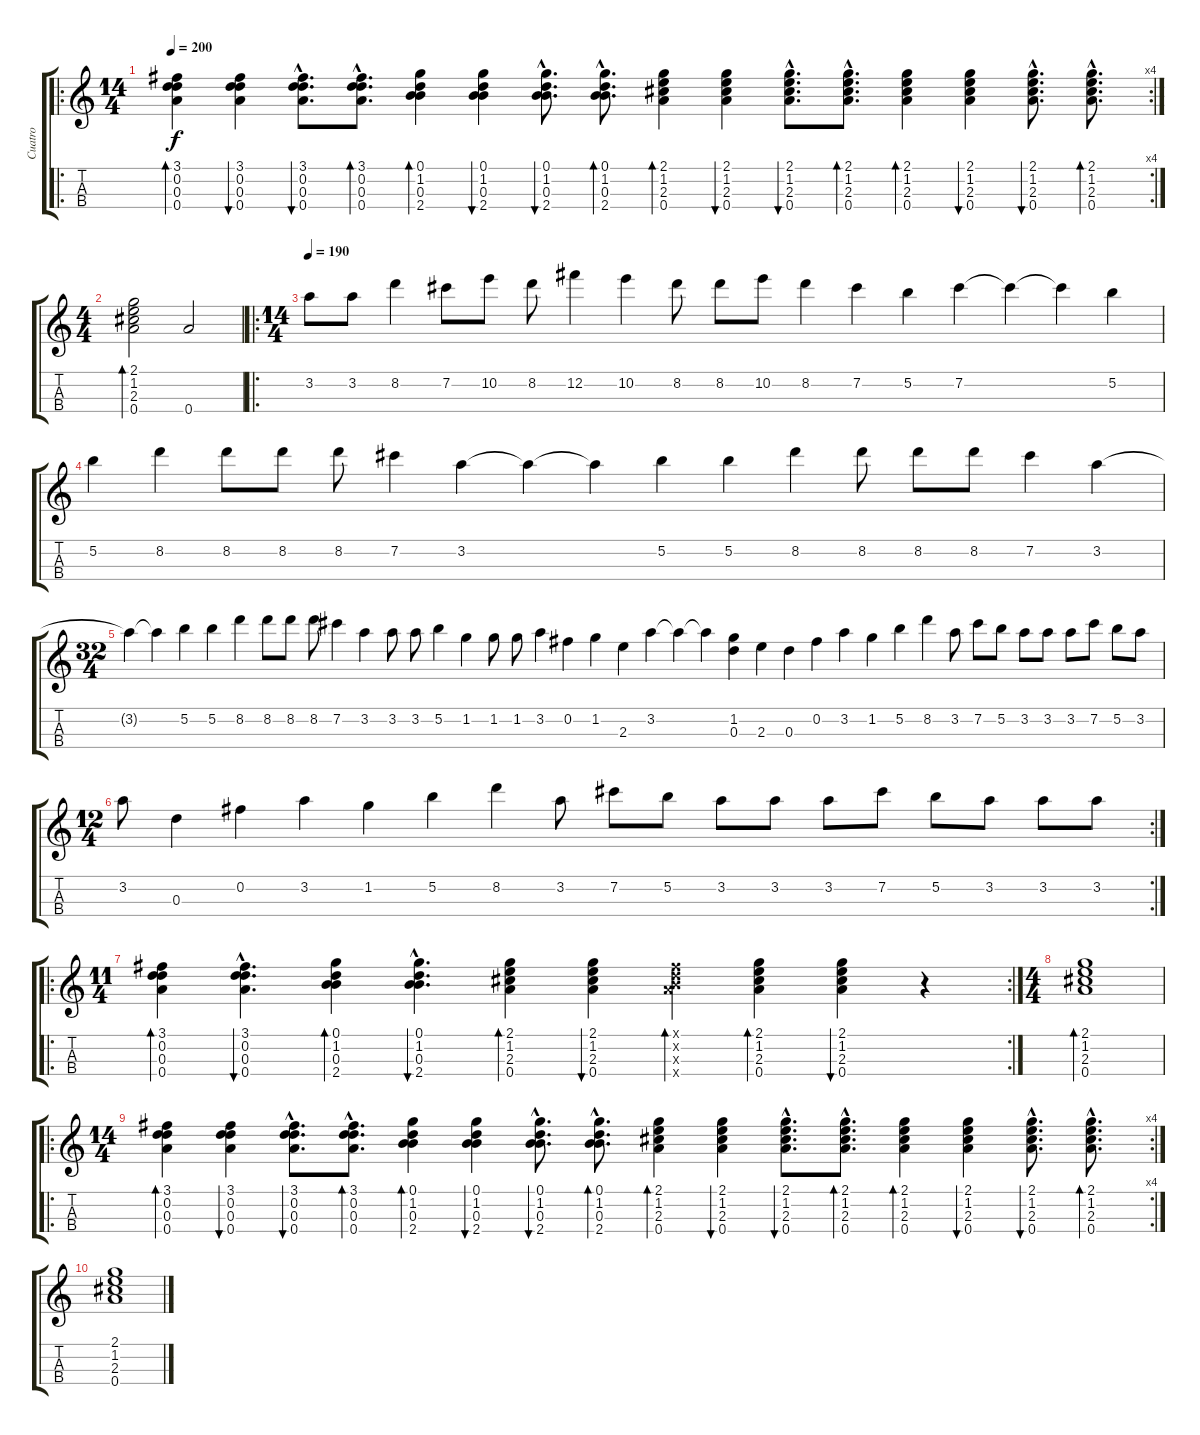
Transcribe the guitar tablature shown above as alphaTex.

\track ("Cuatro" "Cuatro") {instrument acousticguitarsteel}
\staff {score tabs}
\tuning (B3 Gb4 D4 A3) {hide}
\ro
\rc 4
\ts (14 4)
\tempo 200
\clef g2
\ks c
(3.1 0.2 0.3 0.4).4{bd 120 dy f instrument acousticguitarsteel} (3.1 0.2 0.3 0.4).4{bu 120} (3.1{hac} 0.2{hac} 0.3{hac} 0.4{hac}).8{d bu 120} (3.1{hac} 0.2{hac} 0.3{hac} 0.4{hac}).8{d bd 120} (0.1 1.2 0.3 2.4).4{bd 120} (0.1 1.2 0.3 2.4).4{bu 120} (0.1{hac} 1.2{hac} 0.3{hac} 2.4{hac}).8{d bu 120} (0.1{hac} 1.2{hac} 0.3{hac} 2.4{hac}).8{d bd 120} (2.1 1.2 2.3 0.4).4{bd 120} (2.1 1.2 2.3 0.4).4{bu 120} (2.1{hac} 1.2{hac} 2.3{hac} 0.4{hac}).8{d bu 120} (2.1{hac} 1.2{hac} 2.3{hac} 0.4{hac}).8{d bd 120} (2.1 1.2 2.3 0.4).4{bd 120} (2.1 1.2 2.3 0.4).4{bu 120} (2.1{hac} 1.2{hac} 2.3{hac} 0.4{hac}).8{d bu 120} (2.1{hac} 1.2{hac} 2.3{hac} 0.4{hac}).8{d bd 120} |
\ts (4 4)
(2.1 1.2 2.3 0.4).2{bd 120 volume 16} 0.4.2 |
\ro
\ts (14 4)
\tempo 190
3.2.8{instrument honkytonkpiano} 3.2.8 8.2.4 7.2.8 10.2.8 8.2.8 12.2.4 10.2.4 8.2.8 8.2.8 10.2.8 8.2.4 7.2.4 5.2.4 7.2.4 7.2{t}.4 7.2{t}.4 5.2.4 |
5.2.4 8.2.4 8.2.8 8.2.8 8.2.8 7.2.4 3.2.4 3.2{t}.4 3.2{t}.4 5.2.4 5.2.4 8.2.4 8.2.8 8.2.8 8.2.8 7.2.4 3.2.4 |
\ts (32 4)
3.2{t}.4 3.2{t}.4 5.2.4 5.2.4 8.2.4 8.2.8 8.2.8 8.2.8 7.2.4 3.2.4 3.2.8 3.2.8 5.2.4 1.2.4 1.2.8 1.2.8 3.2.4 0.2.4 1.2.4 2.3.4 3.2.4 3.2{t}.4 3.2{t}.4 (1.2 0.3).4 2.3.4 0.3.4 0.2.4 3.2.4 1.2.4 5.2.4 8.2.4 3.2.8 7.2.8 5.2.8 3.2.8 3.2.8 3.2.8 7.2.8 5.2.8 3.2.8 |
\rc 2
\ts (12 4)
3.2.8 0.3.4 0.2.4 3.2.4 1.2.4 5.2.4 8.2.4 3.2.8 7.2.8 5.2.8 3.2.8 3.2.8 3.2.8 7.2.8 5.2.8 3.2.8 3.2.8 3.2.8 |
\ro
\rc 2
\ts (11 4)
(3.1 0.2 0.3 0.4).4{bd 120 instrument acousticguitarsteel} (3.1{hac} 0.2{hac} 0.3{hac} 0.4{hac}).4{d bu 120} (0.1 1.2 0.3 2.4).4{bd 120} (0.1{hac} 1.2{hac} 0.3{hac} 2.4{hac}).4{d bu 120} (2.1 1.2 2.3 0.4).4{bd 120} (2.1 1.2 2.3 0.4).4{bu 120} (0.1{x} 0.2{x} 0.3{x} 0.4{x}).4{bd 120} (2.1 1.2 2.3 0.4).4{bd 120} (2.1 1.2 2.3 0.4).4{bu 120} r.4 |
\ts (4 4)
(2.1 1.2 2.3 0.4).1{bd 120} |
\ro
\rc 4
\ts (14 4)
(3.1 0.2 0.3 0.4).4{bd 120} (3.1 0.2 0.3 0.4).4{bu 120} (3.1{hac} 0.2{hac} 0.3{hac} 0.4{hac}).8{d bu 120} (3.1{hac} 0.2{hac} 0.3{hac} 0.4{hac}).8{d bd 120} (0.1 1.2 0.3 2.4).4{bd 120} (0.1 1.2 0.3 2.4).4{bu 120} (0.1{hac} 1.2{hac} 0.3{hac} 2.4{hac}).8{d bu 120} (0.1{hac} 1.2{hac} 0.3{hac} 2.4{hac}).8{d bd 120} (2.1 1.2 2.3 0.4).4{bd 120} (2.1 1.2 2.3 0.4).4{bu 120} (2.1{hac} 1.2{hac} 2.3{hac} 0.4{hac}).8{d bu 120} (2.1{hac} 1.2{hac} 2.3{hac} 0.4{hac}).8{d bd 120} (2.1 1.2 2.3 0.4).4{bd 120} (2.1 1.2 2.3 0.4).4{bu 120} (2.1{hac} 1.2{hac} 2.3{hac} 0.4{hac}).8{d bu 120} (2.1{hac} 1.2{hac} 2.3{hac} 0.4{hac}).8{d bd 120} |
(2.1 1.2 2.3 0.4).1
